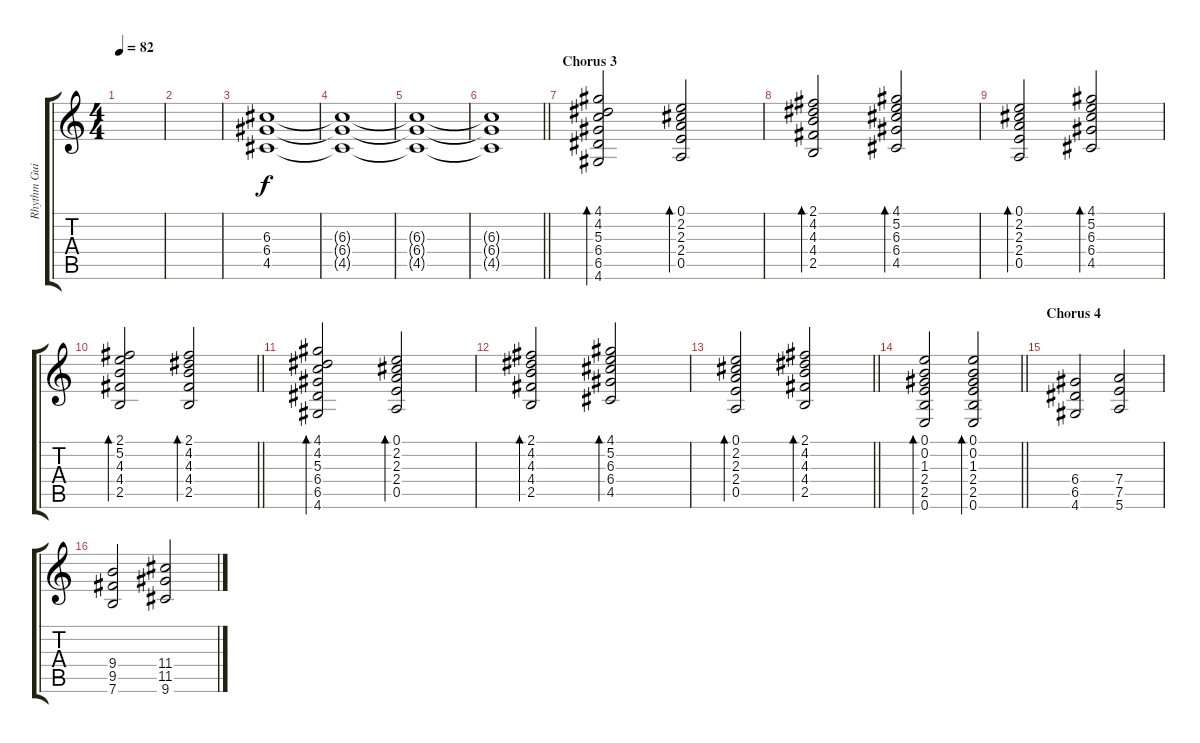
\track ("Rhythm Guitar" "Rhythm Gui") {instrument acousticguitarnylon}
\staff {score tabs}
\tuning (E4 B3 G3 D3 A2 E2) {hide}
\ts (4 4)
\tempo 82
\clef g2
\ks c
|
|
(6.3 6.4 4.5).1 |
(6.3{t} 6.4{t} 4.5{t}).1 |
(6.3{t} 6.4{t} 4.5{t}).1 |
\barLineRight lightlight
(6.3{t} 6.4{t} 4.5{t}).1 |
\section ("" "Chorus 3")
(4.1 4.2 5.3 6.4 6.5 4.6).2{bd 120 instrument acousticguitarnylon} (0.1 2.2 2.3 2.4 0.5).2{bd 120} |
(2.1 4.2 4.3 4.4 2.5).2{bd 120} (4.1 5.2 6.3 6.4 4.5).2{bd 120} |
(0.1 2.2 2.3 2.4 0.5).2{bd 120} (4.1 5.2 6.3 6.4 4.5).2{bd 120} |
\barLineRight lightlight
(2.1 5.2 4.3 4.4 2.5).2{bd 120} (2.1 4.2 4.3 4.4 2.5).2{bd 120} |
(4.1 4.2 5.3 6.4 6.5 4.6).2{bd 120} (0.1 2.2 2.3 2.4 0.5).2{bd 120} |
(2.1 4.2 4.3 4.4 2.5).2{bd 120} (4.1 5.2 6.3 6.4 4.5).2{bd 120} |
\barLineRight lightlight
(0.1 2.2 2.3 2.4 0.5).2{bd 120} (2.1 4.2 4.3 4.4 2.5).2{bd 120} |
\barLineRight lightlight
(0.1 0.2 1.3 2.4 2.5 0.6).2{bd 120} (0.1 0.2 1.3 2.4 2.5 0.6).2{bd 120} |
\section ("" "Chorus 4")
(6.4 6.5 4.6).2{instrument distortionguitar} (7.4 7.5 5.6).2 |
(9.4 9.5 7.6).2 (11.4 11.5 9.6).2
